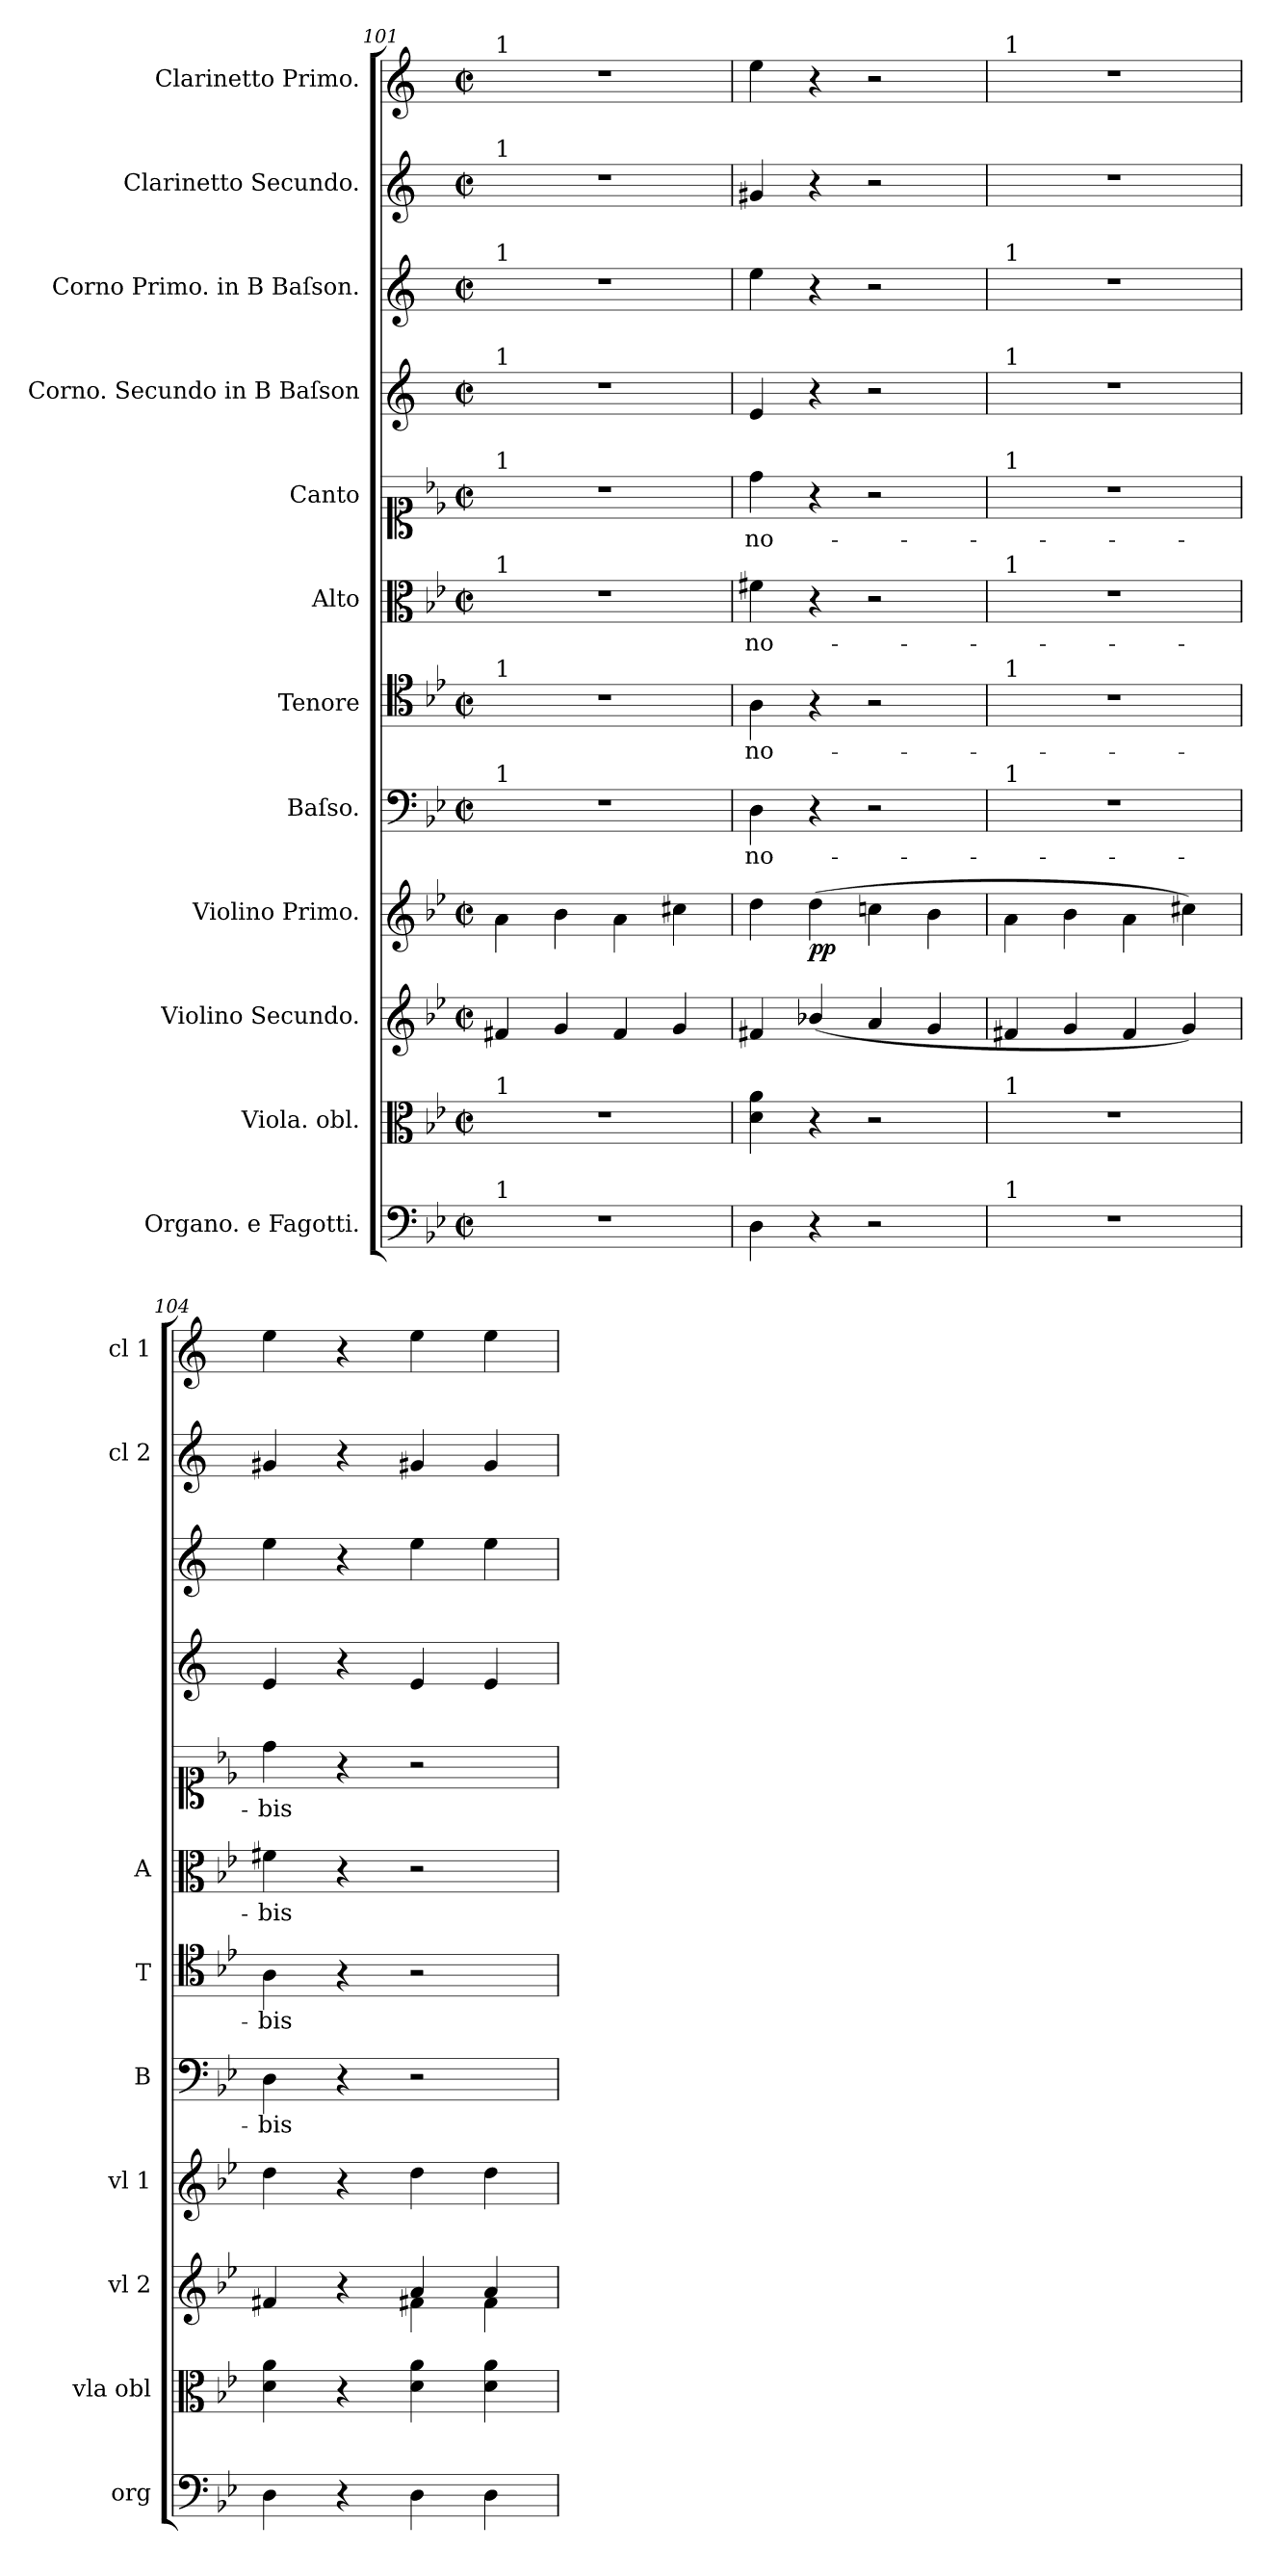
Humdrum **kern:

**kern	**kern	**kern	**dynam	**kern	**dynam	**kern	**text	**kern	**text	**kern	**text	**kern	**text	**kern	**kern	**kern	**kern
*part12	*part11	*part10	*part10	*part9	*part9	*part8	*part8	*part7	*part7	*part6	*part6	*part5	*part5	*part4	*part3	*part2	*part1
*staff12	*staff11	*staff10	*staff10	*staff9	*staff9	*staff8	*staff8	*staff7	*staff7	*staff6	*staff6	*staff5	*staff5	*staff4	*staff3	*staff2	*staff1
*I"Organo. e Fagotti.	*I"Viola. obl.	*I"Violino Secundo.	*	*I"Violino Primo.	*	*I"Baſso.	*	*I"Tenore	*	*I"Alto	*	*I"Canto	*	*I"Corno. Secundo in B Baſson	*I"Corno Primo. in B Baſson.	*I"Clarinetto Secundo.	*I"Clarinetto Primo.
*I'org	*I'vla obl	*I'vl 2	*	*I'vl 1	*	*I'B	*	*I'T	*	*I'A	*	*	*	*	*	*I'cl 2	*I'cl 1
*clefF4	*clefC3	*clefG2	*	*clefG2	*	*clefF4	*	*clefC4	*	*clefC3	*	*clefC1	*	*clefG2	*clefG2	*clefG2	*clefG2
*	*	*	*	*	*	*	*	*	*	*	*	*	*	*ITrd1c2	*ITrd1c2	*ITrd1c2	*ITrd1c2
*k[b-e-]	*k[b-e-]	*k[b-e-]	*	*k[b-e-]	*	*k[b-e-]	*	*k[b-e-]	*	*k[b-e-]	*	*k[b-e-]	*	*k[b-e-]	*k[b-e-]	*k[b-e-]	*k[b-e-]
*	*B-:	*B-:	*	*B-:	*	*B-:	*	*B-:	*	*B-:	*	*B-:	*	*B-:	*B-:	*B-:	*B-:
*M2/2	*M2/2	*M2/2	*	*M2/2	*	*M2/2	*	*M2/2	*	*M2/2	*	*M2/2	*	*M2/2	*M2/2	*M2/2	*M2/2
*met(c|)	*met(c|)	*met(c|)	*	*met(c|)	*	*met(c|)	*	*met(c|)	*	*met(c|)	*	*met(c|)	*	*met(c|)	*met(c|)	*met(c|)	*met(c|)
=101	=101	=101	=101	=101	=101	=101	=101	=101	=101	=101	=101	=101	=101	=101	=101	=101	=101
!	!	!	!	!	!	!	!	!	!	!	!	!	!	!	!	!	!LO:TX:a:t=1
!	!	!	!	!	!	!	!	!	!	!	!	!	!	!	!	!LO:TX:a:t=1	!
!	!	!	!	!	!	!	!	!	!	!	!	!	!	!	!LO:TX:a:t=1	!	!
!	!	!	!	!	!	!	!	!	!	!	!	!	!	!LO:TX:a:t=1	!	!	!
!	!	!	!	!	!	!	!	!	!	!	!	!LO:TX:a:t=1	!	!	!	!	!
!	!	!	!	!	!	!	!	!	!	!LO:TX:a:t=1	!	!	!	!	!	!	!
!	!	!	!	!	!	!	!	!LO:TX:a:t=1	!	!	!	!	!	!	!	!	!
!	!	!	!	!	!	!LO:TX:a:t=1	!	!	!	!	!	!	!	!	!	!	!
!	!LO:TX:a:t=1	!	!	!	!	!	!	!	!	!	!	!	!	!	!	!	!
!LO:TX:a:t=1	!	!	!	!	!	!	!	!	!	!	!	!	!	!	!	!	!
1r	1r	4f#X/	.	4a\	.	1r	.	1r	.	1r	.	1r	.	1r	1r	1r	1r
.	.	4g/	.	4b-\	.	.	.	.	.	.	.	.	.	.	.	.	.
.	.	4f#/	.	4a\	.	.	.	.	.	.	.	.	.	.	.	.	.
.	.	4g/	.	4cc#X\	.	.	.	.	.	.	.	.	.	.	.	.	.
=102	=102	=102	=102	=102	=102	=102	=102	=102	=102	=102	=102	=102	=102	=102	=102	=102	=102
!	!	!	!	!	!LO:DY:rj	!	!	!	!	!	!	!	!	!	!	!	!
4D\	4d\ 4a\	4f#X/	fort	4dd\	fort	4D\	no-	4A\	no-	4f#X\	no-	4dd\	no-	4d/	4dd\	4f#X/	4dd\
4r	4r	(4b-X/	pia	(4dd\	pp	4r	.	4r	.	4r	.	4r	.	4r	4r	4r	4r
2r	2r	4a/	.	4ccn\	.	2r	.	2r	.	2r	.	2r	.	2r	2r	2r	2r
.	.	4g/	.	4b-\	.	.	.	.	.	.	.	.	.	.	.	.	.
=103	=103	=103	=103	=103	=103	=103	=103	=103	=103	=103	=103	=103	=103	=103	=103	=103	=103
!	!	!	!	!	!	!	!	!	!	!	!	!	!	!	!	!	!LO:TX:a:t=1
!	!	!	!	!	!	!	!	!	!	!	!	!	!	!	!LO:TX:a:t=1	!	!
!	!	!	!	!	!	!	!	!	!	!	!	!	!	!LO:TX:a:t=1	!	!	!
!	!	!	!	!	!	!	!	!	!	!	!	!LO:TX:a:t=1	!	!	!	!	!
!	!	!	!	!	!	!	!	!	!	!LO:TX:a:t=1	!	!	!	!	!	!	!
!	!	!	!	!	!	!	!	!LO:TX:a:t=1	!	!	!	!	!	!	!	!	!
!	!	!	!	!	!	!LO:TX:a:t=1	!	!	!	!	!	!	!	!	!	!	!
!	!LO:TX:a:t=1	!	!	!	!	!	!	!	!	!	!	!	!	!	!	!	!
!LO:TX:a:t=1	!	!	!	!	!	!	!	!	!	!	!	!	!	!	!	!	!
1r	1r	4f#X/	.	4a\	.	1r	.	1r	.	1r	.	1r	.	1r	1r	1r	1r
.	.	4g/	.	4b-\	.	.	.	.	.	.	.	.	.	.	.	.	.
.	.	4f#/	.	4a\	.	.	.	.	.	.	.	.	.	.	.	.	.
.	.	4g/)	.	4cc#X\)	.	.	.	.	.	.	.	.	.	.	.	.	.
=104	=104	=104	=104	=104	=104	=104	=104	=104	=104	=104	=104	=104	=104	=104	=104	=104	=104
*	*	*^	*	*	*	*	*	*	*	*	*	*	*	*	*	*	*
4D\	4d\ 4a\	4f#X/	2ryy	fort	4dd\	forto	4D\	-bis	4A\	-bis	4f#X\	-bis	4dd\	-bis	4d/	4dd\	4f#X/	4dd\
4r	4r	4r	.	.	4r	.	4r	.	4r	.	4r	.	4r	.	4r	4r	4r	4r
4D\	4d\ 4a\	4a/	4f#X\	.	4dd\	.	2r	.	2r	.	2r	.	2r	.	4d/	4dd\	4f#X/	4dd\
4D\	4d\ 4a\	4a/	4f#\	.	4dd\	.	.	.	.	.	.	.	.	.	4d/	4dd\	4f#/	4dd\
*	*	*v	*v	*	*	*	*	*	*	*	*	*	*	*	*	*	*	*
=	=	=	=	=	=	=	=	=	=	=	=	=	=	=	=	=	=
*-	*-	*-	*-	*-	*-	*-	*-	*-	*-	*-	*-	*-	*-	*-	*-	*-	*-
